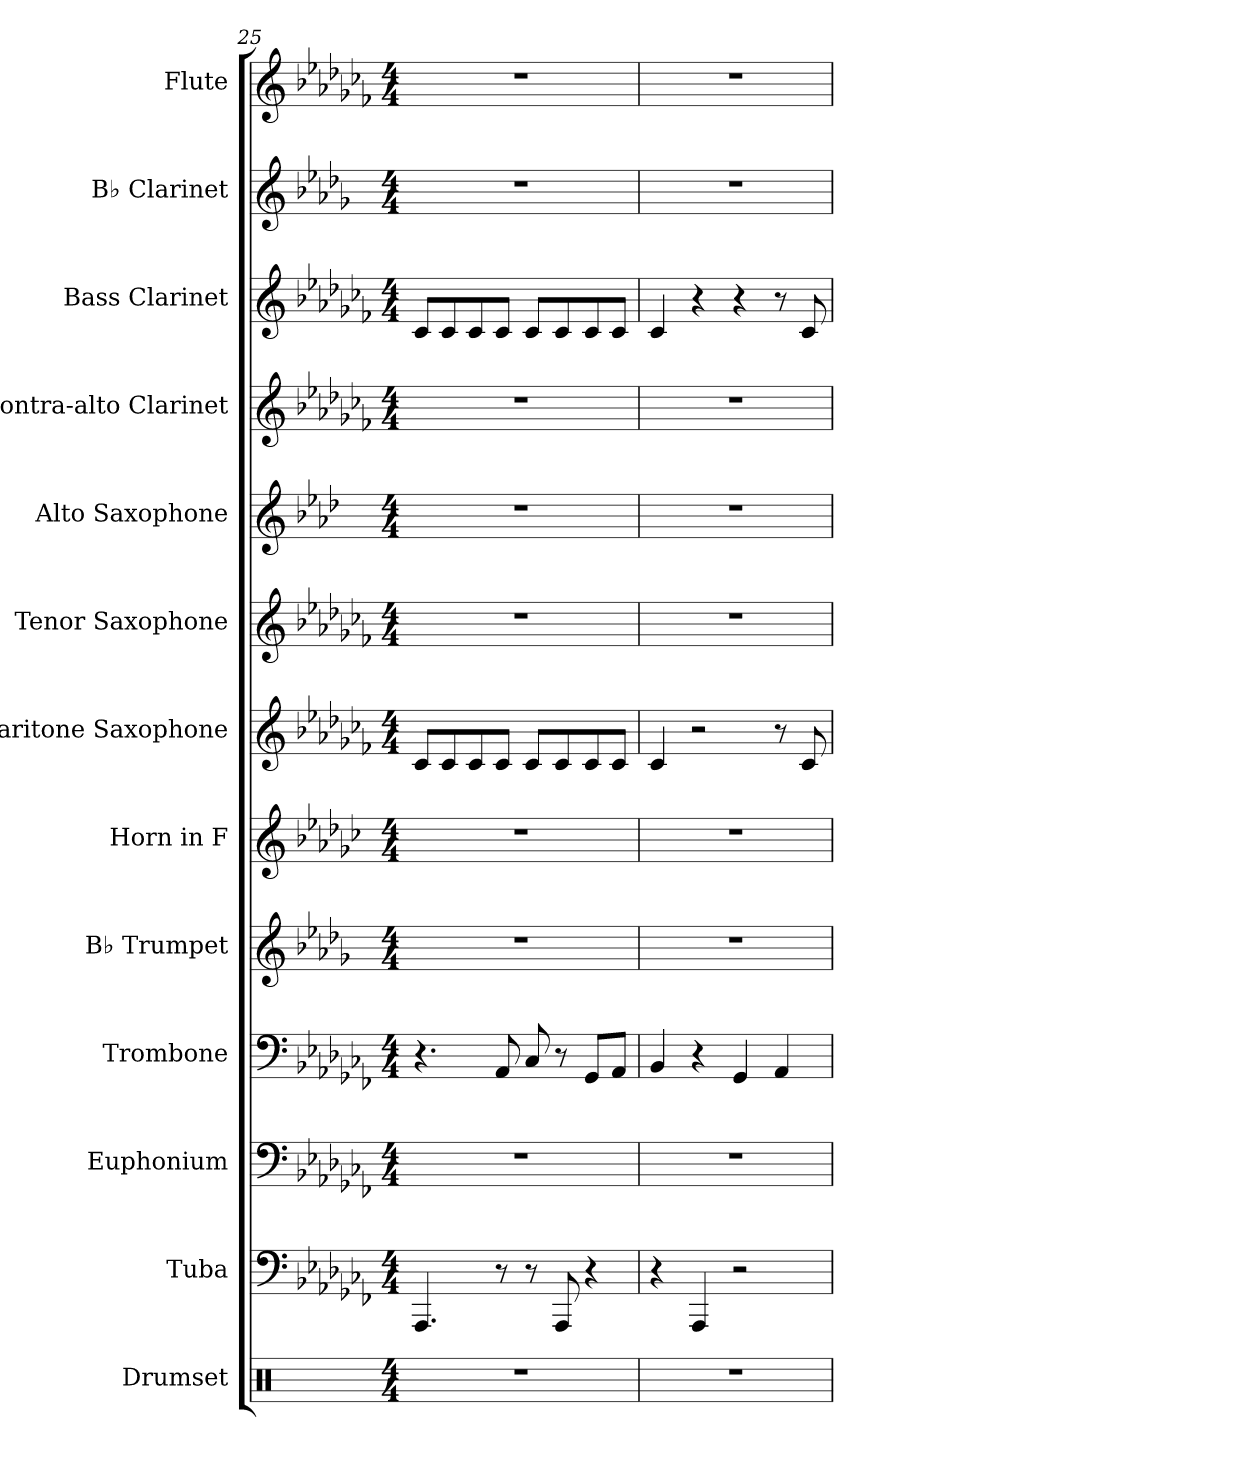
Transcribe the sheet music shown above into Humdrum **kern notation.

**kern	**kern	**kern	**kern	**kern	**kern	**kern	**kern	**kern	**kern	**kern	**kern	**kern
*part13	*part12	*part11	*part10	*part9	*part8	*part7	*part6	*part5	*part4	*part3	*part2	*part1
*staff13	*staff12	*staff11	*staff10	*staff9	*staff8	*staff7	*staff6	*staff5	*staff4	*staff3	*staff2	*staff1
*I"Drumset	*I"Tuba	*I"Euphonium	*I"Trombone	*I"B♭ Trumpet	*I"Horn in F	*I"Baritone Saxophone	*I"Tenor Saxophone	*I"Alto Saxophone	*I"Contra-alto Clarinet	*I"Bass Clarinet	*I"B♭ Clarinet	*I"Flute
*I'Drs.	*I'Tba.	*I'Euph.	*I'Tbn.	*I'B♭ Tpt.	*	*I'Bar. Sax.	*I'T. Sax.	*I'A. Sax.	*I'C-a. Cl.	*I'B. Cl.	*I'B♭ Cl.	*I'Fl.
*clefX	*clefF4	*clefF4	*clefF4	*clefG2	*clefG2	*clefG2	*clefG2	*clefG2	*clefG2	*clefG2	*clefG2	*clefG2
*	*	*	*	*ITrd1c2	*ITrd4c7	*ITrd12c21	*ITrd8c14	*ITrd5c9	*ITrd12c21	*ITrd8c14	*ITrd1c2	*
*k[]	*k[b-e-a-d-g-c-f-]	*k[b-e-a-d-g-c-f-]	*k[b-e-a-d-g-c-f-]	*k[b-e-a-d-g-c-f-]	*k[b-e-a-d-g-c-f-]	*k[b-e-a-d-g-c-f-]	*k[b-e-a-d-g-c-f-]	*k[b-e-a-d-g-c-f-]	*k[b-e-a-d-g-c-f-]	*k[b-e-a-d-g-c-f-]	*k[b-e-a-d-g-c-f-]	*k[b-e-a-d-g-c-f-]
*M4/4	*M4/4	*M4/4	*M4/4	*M4/4	*M4/4	*M4/4	*M4/4	*M4/4	*M4/4	*M4/4	*M4/4	*M4/4
=25	=25	=25	=25	=25	=25	=25	=25	=25	=25	=25	=25	=25
1r	4.AAA-/	1r	4.r	1r	1r	8C-/L	1r	1r	1r	8C-/L	1r	1r
.	.	.	.	.	.	8C-/	.	.	.	8C-/	.	.
.	.	.	.	.	.	8C-/	.	.	.	8C-/	.	.
.	8r	.	8AA-/	.	.	8C-/J	.	.	.	8C-/J	.	.
.	8r	.	8C-/	.	.	8C-/L	.	.	.	8C-/L	.	.
.	8AAA-/	.	8r	.	.	8C-/	.	.	.	8C-/	.	.
.	4r	.	8GG-/L	.	.	8C-/	.	.	.	8C-/	.	.
.	.	.	8AA-/J	.	.	8C-/J	.	.	.	8C-/J	.	.
!!LO:PB:g=z
=26	=26	=26	=26	=26	=26	=26	=26	=26	=26	=26	=26	=26
1r	4r	1r	4BB-/	1r	1r	4C-/	1r	1r	1r	4C-/	1r	1r
.	4AAA-/	.	4r	.	.	2r	.	.	.	4r	.	.
.	2r	.	4GG-/	.	.	.	.	.	.	4r	.	.
.	.	.	4AA-/	.	.	8r	.	.	.	8r	.	.
.	.	.	.	.	.	8C-/	.	.	.	8C-/	.	.
=	=	=	=	=	=	=	=	=	=	=	=	=
*-	*-	*-	*-	*-	*-	*-	*-	*-	*-	*-	*-	*-
